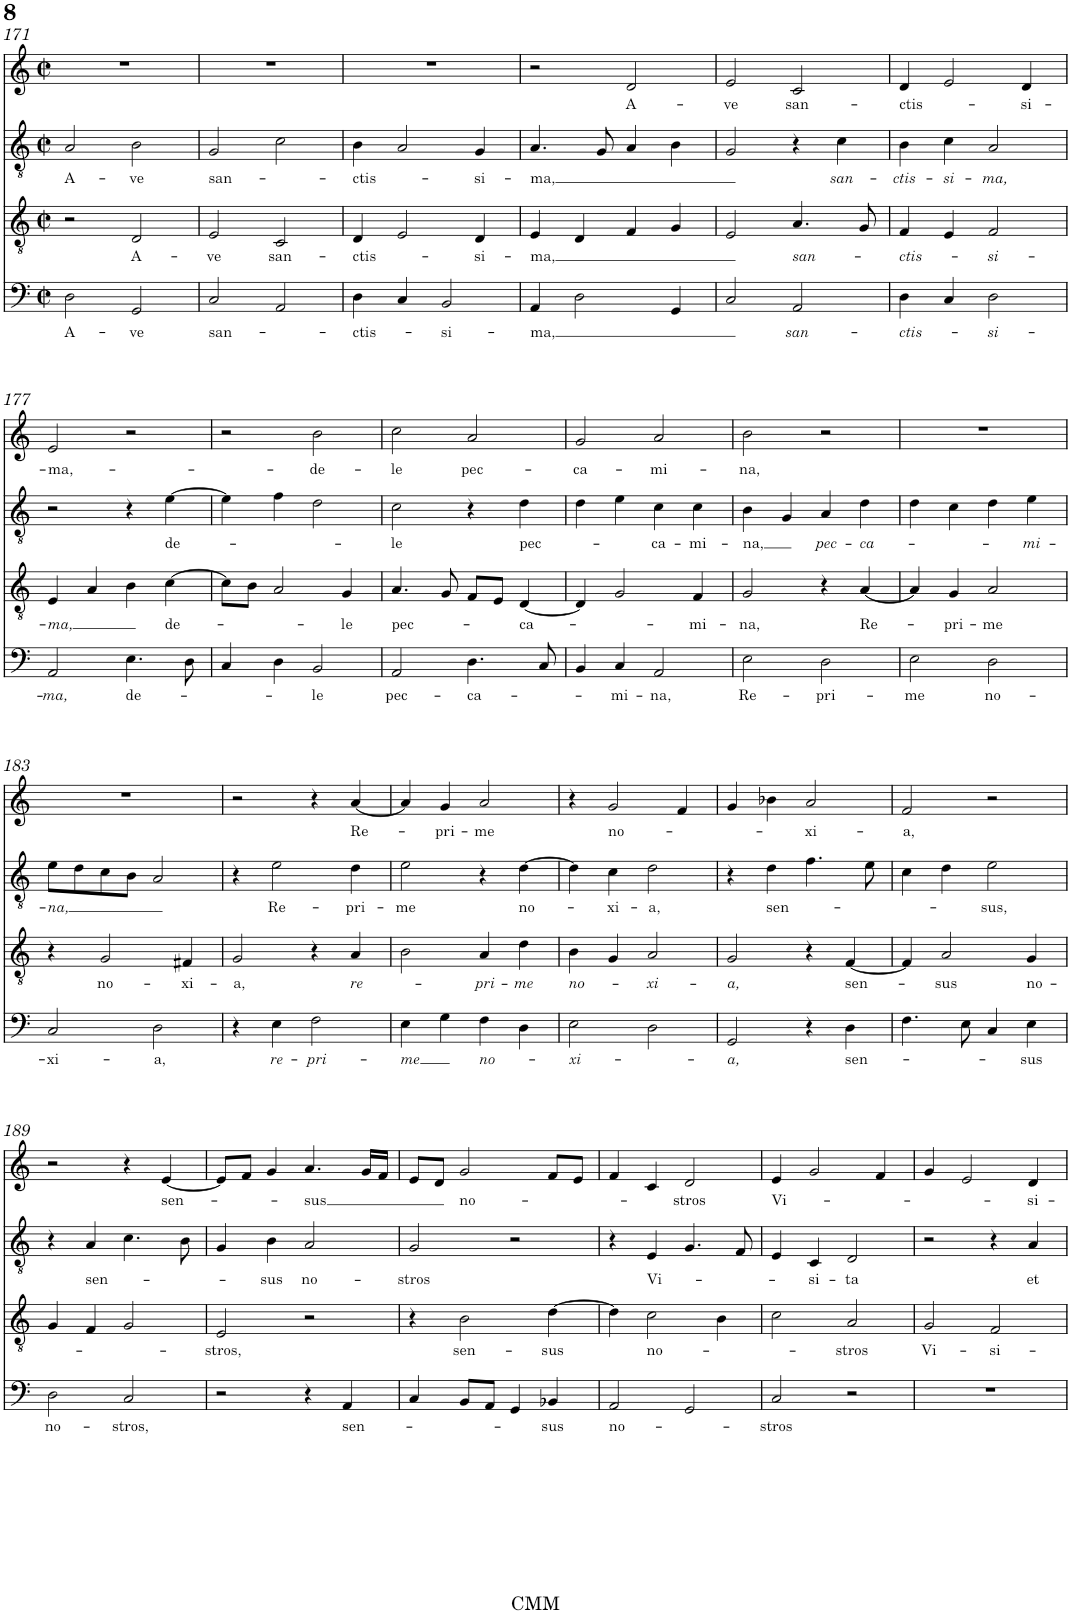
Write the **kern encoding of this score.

**kern	**text	**kern	**text	**kern	**text	**kern	**text
*part4	*part4	*part3	*part3	*part2	*part2	*part1	*part1
*staff4	*staff4	*staff3	*staff3	*staff2	*staff2	*staff1	*staff1
*I"Piano	*	*I"Piano	*	*I"Piano	*	*I"Piano	*
*I'Pno	*	*I'Pno	*	*I'Pno	*	*I'Pno	*
!!LO:PB:g=z
*clefF4	*	*clefGv2	*	*clefGv2	*	*clefG2	*
*k[]	*	*k[]	*	*k[]	*	*k[]	*
*M2/2	*	*M2/2	*	*M2/2	*	*M2/2	*
*met(c|)	*	*met(c|)	*	*met(c|)	*	*met(c|)	*
=171	=171	=171	=171	=171	=171	=171	=171
!	!LO:LY:b	!	!	!	!LO:LY:b	!	!
2D\	A-	2r	.	2A/	A-	1r	.
!	!LO:LY:b	!	!LO:LY:b	!	!LO:LY:b	!	!
2GG/	-ve	2D/	A-	2B\	-ve	.	.
=172	=172	=172	=172	=172	=172	=172	=172
!	!LO:LY:b	!	!LO:LY:b	!	!LO:LY:b	!	!
2C/	san-	2E/	-ve	2G/	san-	1r	.
!	!	!	!LO:LY:b	!	!	!	!
2AA/	.	2C/	san-	2c\	.	.	.
=173	=173	=173	=173	=173	=173	=173	=173
!	!LO:LY:b	!	!LO:LY:b	!	!LO:LY:b	!	!
4D\	-ctis-	4D/	-ctis-	4B\	-ctis-	1r	.
4C/	.	2E/	.	2A/	.	.	.
!	!LO:LY:b	!	!	!	!	!	!
2BB/	-si-	.	.	.	.	.	.
!	!	!	!LO:LY:b	!	!LO:LY:b	!	!
.	.	4D/	-si-	4G/	-si-	.	.
=174	=174	=174	=174	=174	=174	=174	=174
!	!LO:LY:b	!	!LO:LY:b	!	!LO:LY:b	!	!
4AA/	-ma,	4E/	-ma,	4.A/	-ma,	2r	.
2D\	.	4D/	.	.	.	.	.
.	.	.	.	8G/	.	.	.
!	!	!	!	!	!	!	!LO:LY:b
.	.	4F/	.	4A/	.	2d/	A-
4GG/	.	4G/	.	4B\	.	.	.
=175	=175	=175	=175	=175	=175	=175	=175
!	!	!	!	!	!	!	!LO:LY:b
2C/	.	2E/	.	2G/	.	2e/	-ve
!	!LO:LY:b	!	!LO:LY:b	!	!	!	!LO:LY:b
2AA/	san-	4.A/	san-	4r	.	2c/	san-
!	!	!	!	!	!LO:LY:b	!	!
.	.	.	.	4c\	san-	.	.
.	.	8G/	.	.	.	.	.
=176	=176	=176	=176	=176	=176	=176	=176
!	!LO:LY:b	!	!LO:LY:b	!	!LO:LY:b	!	!LO:LY:b
4D\	-ctis-	4F/	-ctis-	4B\	-ctis-	4d/	-ctis-
!	!	!	!	!	!LO:LY:b	!	!
4C/	.	4E/	.	4c\	-si-	2e/	.
!	!LO:LY:b	!	!LO:LY:b	!	!LO:LY:b	!	!
2D\	-si-	2F/	-si-	2A/	-ma,	.	.
!	!	!	!	!	!	!	!LO:LY:b
.	.	.	.	.	.	4d/	-si-
!!LO:LB:g=z
=177	=177	=177	=177	=177	=177	=177	=177
!	!LO:LY:b	!	!LO:LY:b	!	!	!	!LO:LY:b
2AA/	-ma,	4E/	-ma,­	2r	.	2e/	-ma,-
.	.	4A/	.	.	.	.	.
!	!LO:LY:b	!	!	!	!	!	!
4.E\	de-	4B\	.	4r	.	2r	.
!	!	!	!LO:LY:b	!	!LO:LY:b	!	!
.	.	[4c\	de-	[4e\	de-	.	.
8D\	.	.	.	.	.	.	.
=178	=178	=178	=178	=178	=178	=178	=178
4C/	.	8c\L]	.	4e\]	.	2r	.
.	.	8B\J	.	.	.	.	.
4D\	.	2A/	.	4f\	.	.	.
!	!LO:LY:b	!	!	!	!	!	!LO:LY:b
2BB/	-le	.	.	2d\	.	2b\	-de-
!	!	!	!LO:LY:b	!	!	!	!
.	.	4G/	-le	.	.	.	.
=179	=179	=179	=179	=179	=179	=179	=179
!	!LO:LY:b	!	!LO:LY:b	!	!LO:LY:b	!	!LO:LY:b
2AA/	pec-	4.A/	pec-	2c\	-le	2cc\	-le
.	.	8G/	.	.	.	.	.
!	!LO:LY:b	!	!	!	!	!	!LO:LY:b
4.D\	-ca-	8F/L	.	4r	.	2a/	pec-
.	.	8E/J	.	.	.	.	.
!	!	!	!LO:LY:b	!	!LO:LY:b	!	!
.	.	[4D/	-ca-	4d\	pec-	.	.
8C/	.	.	.	.	.	.	.
=180	=180	=180	=180	=180	=180	=180	=180
!	!	!	!	!	!	!	!LO:LY:b
4BB/	.	4D/]	.	4d\	.	2g/	-ca-
!	!LO:LY:b	!	!	!	!	!	!
4C/	-mi-	2G/	.	4e\	.	.	.
!	!LO:LY:b	!	!	!	!LO:LY:b	!	!LO:LY:b
2AA/	-na,	.	.	4c\	-ca-	2a/	-mi-
!	!	!	!LO:LY:b	!	!LO:LY:b	!	!
.	.	4F/	-mi-	4c\	-mi-	.	.
=181	=181	=181	=181	=181	=181	=181	=181
!	!LO:LY:b	!	!LO:LY:b	!	!LO:LY:b	!	!LO:LY:b
2E\	Re-	2G/	-na,	4B\	-na,	2b\	-na,
.	.	.	.	4G/	.	.	.
!	!LO:LY:b	!	!	!	!LO:LY:b	!	!
2D\	-pri-	4r	.	4A/	pec-	2r	.
!	!	!	!LO:LY:b	!	!LO:LY:b	!	!
.	.	[4A/	Re-	4d\	-ca-	.	.
=182	=182	=182	=182	=182	=182	=182	=182
!	!LO:LY:b	!	!	!	!	!	!
2E\	-me	4A/]	.	4d\	.	1r	.
!	!	!	!LO:LY:b	!	!	!	!
.	.	4G/	-pri-	4c\	.	.	.
!	!LO:LY:b	!	!LO:LY:b	!	!	!	!
2D\	no-	2A/	-me	4d\	.	.	.
!	!	!	!	!	!LO:LY:b	!	!
.	.	.	.	4e\	-mi-	.	.
!!LO:LB:g=z
=183	=183	=183	=183	=183	=183	=183	=183
!	!LO:LY:b	!	!	!	!LO:LY:b	!	!
2C/	-xi-	4r	.	8e\L	-na,	1r	.
.	.	.	.	8d\	.	.	.
!	!	!	!LO:LY:b	!	!	!	!
.	.	2G/	no-	8c\	.	.	.
.	.	.	.	8B\J	.	.	.
!	!LO:LY:b	!	!	!	!	!	!
2D\	-a,	.	.	2A/	.	.	.
!	!	!	!LO:LY:b	!	!	!	!
.	.	4F#X/	-xi-	.	.	.	.
=184	=184	=184	=184	=184	=184	=184	=184
!	!	!	!LO:LY:b	!	!	!	!
4r	.	2G/	-a,	4r	.	2r	.
!	!LO:LY:b	!	!	!	!LO:LY:b	!	!
4E\	re-	.	.	2e\	Re-	.	.
!	!LO:LY:b	!	!	!	!	!	!
2F\	-pri-	4r	.	.	.	4r	.
!	!	!	!LO:LY:b	!	!LO:LY:b	!	!LO:LY:b
.	.	4A/	re-	4d\	-pri-	[4a/	Re-
=185	=185	=185	=185	=185	=185	=185	=185
!	!LO:LY:b	!	!	!	!LO:LY:b	!	!
4E\	-me	2B\	.	2e\	-me	4a/]	.
!	!	!	!	!	!	!	!LO:LY:b
4G\	.	.	.	.	.	4g/	-pri-
!	!LO:LY:b	!	!LO:LY:b	!	!	!	!LO:LY:b
4F\	no-	4A/	-pri-	4r	.	2a/	-me
!	!	!	!LO:LY:b	!	!LO:LY:b	!	!
4D\	.	4d\	-me	[4d\	no-	.	.
=186	=186	=186	=186	=186	=186	=186	=186
!	!LO:LY:b	!	!LO:LY:b	!	!	!	!
2E\	-xi-	4B\	no-	4d\]	.	4r	.
!	!	!	!	!	!LO:LY:b	!	!LO:LY:b
.	.	4G/	.	4c\	-xi-	2g/	no-
!	!	!	!LO:LY:b	!	!LO:LY:b	!	!
2D\	.	2A/	-xi-	2d\	-a,	.	.
.	.	.	.	.	.	4f/	.
=187	=187	=187	=187	=187	=187	=187	=187
!	!LO:LY:b	!	!LO:LY:b	!	!	!	!
2GG/	-a,	2G/	-a,	4r	.	4g/	.
!	!	!	!	!	!LO:LY:b	!	!
.	.	.	.	4d\	sen-	4b-X\	.
!	!	!	!	!	!	!	!LO:LY:b
4r	.	4r	.	4.f\	.	2a/	-xi-
!	!LO:LY:b	!	!LO:LY:b	!	!	!	!
4D\	sen-	[4F/	sen-	.	.	.	.
.	.	.	.	8e\	.	.	.
=188	=188	=188	=188	=188	=188	=188	=188
!	!	!	!	!	!	!	!LO:LY:b
4.F\	.	4F/]	.	4c\	.	2f/	-a,
!	!	!	!LO:LY:b	!	!	!	!
.	.	2A/	-sus	4d\	.	.	.
8E\	.	.	.	.	.	.	.
!	!	!	!	!	!LO:LY:b	!	!
4C/	.	.	.	2e\	-sus,	2r	.
!	!LO:LY:b	!	!LO:LY:b	!	!	!	!
4E\	-sus	4G/	no-	.	.	.	.
!!LO:LB:g=z
=189	=189	=189	=189	=189	=189	=189	=189
!	!LO:LY:b	!	!	!	!	!	!
2D\	no-	4G/	.	4r	.	2r	.
!	!	!	!	!	!LO:LY:b	!	!
.	.	4F/	.	4A/	sen-	.	.
!	!LO:LY:b	!	!	!	!	!	!
2C/	-stros,	2G/	.	4.c\	.	4r	.
!	!	!	!	!	!	!	!LO:LY:b
.	.	.	.	.	.	[4e/	sen-
.	.	.	.	8B\	.	.	.
=190	=190	=190	=190	=190	=190	=190	=190
!	!	!	!LO:LY:b	!	!	!	!
2r	.	2E/	-stros,	4G/	.	8e/L]	.
.	.	.	.	.	.	8f/J	.
!	!	!	!	!	!LO:LY:b	!	!
.	.	.	.	4B\	-sus	4g/	.
!	!	!	!	!	!LO:LY:b	!	!LO:LY:b
4r	.	2r	.	2A/	no-	4.a/	-sus
!	!LO:LY:b	!	!	!	!	!	!
4AA/	sen-	.	.	.	.	.	.
.	.	.	.	.	.	16g/LL	.
.	.	.	.	.	.	16f/JJ	.
=191	=191	=191	=191	=191	=191	=191	=191
!	!	!	!	!	!LO:LY:b	!	!
4C/	.	4r	.	2G/	-stros	8e/L	.
.	.	.	.	.	.	8d/J	.
!	!	!	!LO:LY:b	!	!	!	!LO:LY:b
8BB/L	.	2B\	sen-	.	.	2g/	no-
8AA/J	.	.	.	.	.	.	.
4GG/	.	.	.	2r	.	.	.
!	!LO:LY:b	!	!LO:LY:b	!	!	!	!
4BB-X/	-sus	[4d\	-sus	.	.	8f/L	.
.	.	.	.	.	.	8e/J	.
=192	=192	=192	=192	=192	=192	=192	=192
!	!LO:LY:b	!	!	!	!	!	!
2AA/	no-	4d\]	.	4r	.	4f/	.
!	!	!	!LO:LY:b	!	!LO:LY:b	!	!
.	.	2c\	no-	4E/	Vi-	4c/	.
!	!	!	!	!	!	!	!LO:LY:b
2GG/	.	.	.	4.G/	.	2d/	-stros
.	.	4B\	.	.	.	.	.
.	.	.	.	8F/	.	.	.
=193	=193	=193	=193	=193	=193	=193	=193
!	!LO:LY:b	!	!	!	!	!	!LO:LY:b
2C/	-stros	2c\	.	4E/	.	4e/	Vi-
!	!	!	!	!	!LO:LY:b	!	!
.	.	.	.	4C/	-si-	2g/	.
!	!	!	!LO:LY:b	!	!LO:LY:b	!	!
2r	.	2A/	-stros	2D/	-ta	.	.
.	.	.	.	.	.	4f/	.
=194	=194	=194	=194	=194	=194	=194	=194
!	!	!	!LO:LY:b	!	!	!	!
1r	.	2G/	Vi-	2r	.	4g/	.
.	.	.	.	.	.	2e/	.
!	!	!	!LO:LY:b	!	!	!	!
.	.	2F/	-si-	4r	.	.	.
!	!	!	!	!	!LO:LY:b	!	!LO:LY:b
.	.	.	.	4A/	et	4d/	-si-
=	=	=	=	=	=	=	=
*-	*-	*-	*-	*-	*-	*-	*-
